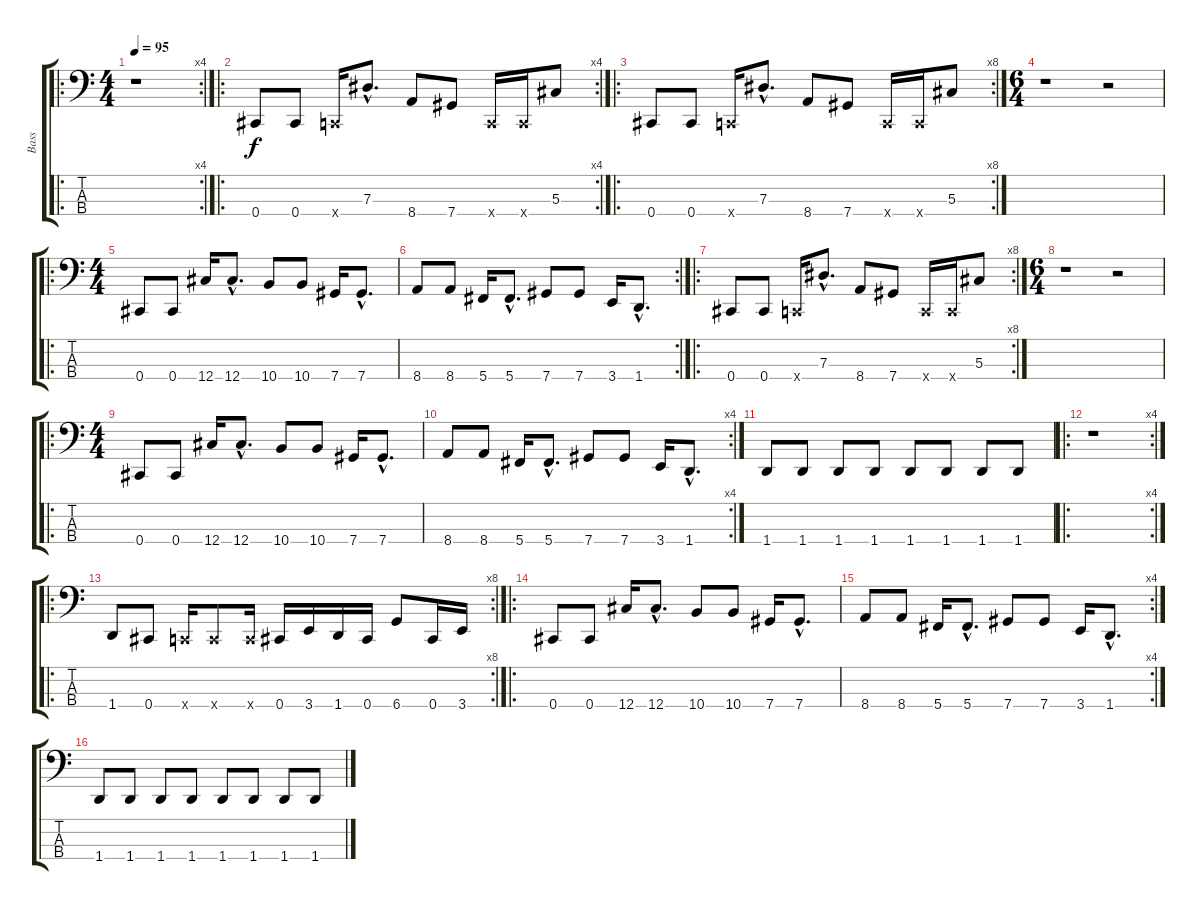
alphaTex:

\track ("Bass" "Bass") {instrument electricbassfinger}
\staff {score tabs}
\tuning (Gb2 Db2 Ab1 Db1) {hide}
\ro
\rc 4
\ts (4 4)
\tempo 95
\clef f4
\ks c
r.1{dy f instrument electricbassfinger} |
\ro
\rc 4
0.4.8 0.4.8 -1.4{x}.16 7.3{hac}.8{d} 8.4.8 7.4.8 -1.4{x}.16 -1.4{x}.16 5.3.8 |
\ro
\rc 8
0.4.8 0.4.8 -1.4{x}.16 7.3{hac}.8{d} 8.4.8 7.4.8 -1.4{x}.16 -1.4{x}.16 5.3.8 |
\ts (6 4)
r.1 r.2 |
\ro
\ts (4 4)
0.4.8 0.4.8 12.4.16 12.4{hac}.8{d} 10.4.8 10.4.8 7.4.16 7.4{hac}.8{d} |
\rc 2
8.4.8 8.4.8 5.4.16 5.4{hac}.8{d} 7.4.8 7.4.8 3.4.16 1.4{hac}.8{d} |
\ro
\rc 8
0.4.8 0.4.8 -1.4{x}.16 7.3{hac}.8{d} 8.4.8 7.4.8 -1.4{x}.16 -1.4{x}.16 5.3.8 |
\ts (6 4)
r.1 r.2 |
\ro
\ts (4 4)
0.4.8 0.4.8 12.4.16 12.4{hac}.8{d} 10.4.8 10.4.8 7.4.16 7.4{hac}.8{d} |
\rc 4
8.4.8 8.4.8 5.4.16 5.4{hac}.8{d} 7.4.8 7.4.8 3.4.16 1.4{hac}.8{d} |
1.4.8 1.4.8 1.4.8 1.4.8 1.4.8 1.4.8 1.4.8 1.4.8 |
\ro
\rc 4
r.1 |
\ro
\rc 8
1.4.8 0.4.8 -1.4{x}.16 -1.4{x}.8 -1.4{x}.16 0.4.16 3.4.16 1.4.16 0.4.16 6.4.8 0.4.16 3.4.16 |
\ro
0.4.8 0.4.8 12.4.16 12.4{hac}.8{d} 10.4.8 10.4.8 7.4.16 7.4{hac}.8{d} |
\rc 4
8.4.8 8.4.8 5.4.16 5.4{hac}.8{d} 7.4.8 7.4.8 3.4.16 1.4{hac}.8{d} |
1.4.8 1.4.8 1.4.8 1.4.8 1.4.8 1.4.8 1.4.8 1.4.8
